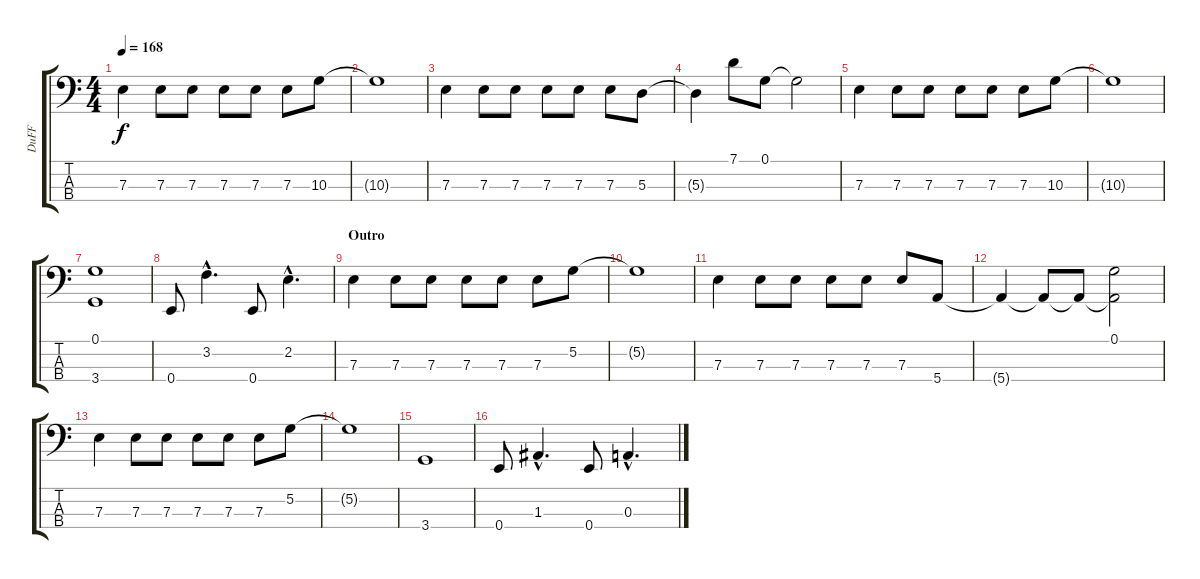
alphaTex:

\track ("DuFF" "DuFF") {instrument electricbasspick}
\staff {score tabs}
\tuning (G2 D2 A1 E1) {hide}
\ts (4 4)
\tempo 168
\clef f4
\ks c
7.3.4{dy f} 7.3.8 7.3.8 7.3.8 7.3.8 7.3.8 10.3.8 |
10.3{t}.1 |
7.3.4 7.3.8 7.3.8 7.3.8 7.3.8 7.3.8 5.3.8 |
5.3{t}.4 7.1.8 0.1.8 0.1{t}.2 |
7.3.4 7.3.8 7.3.8 7.3.8 7.3.8 7.3.8 10.3.8 |
10.3{t}.1 |
(0.1 3.4).1 |
0.4.8 3.2{hac}.4{d} 0.4.8 2.2{hac}.4{d} |
\section ("" "Outro")
7.3.4 7.3.8 7.3.8 7.3.8 7.3.8 7.3.8 5.2.8 |
5.2{t}.1 |
7.3.4 7.3.8 7.3.8 7.3.8 7.3.8 7.3.8 5.4.8 |
5.4{t}.4 5.4{t}.8 5.4{t}.8 (0.1 5.4{t}).2 |
7.3.4 7.3.8 7.3.8 7.3.8 7.3.8 7.3.8 5.2.8 |
5.2{t}.1 |
3.4.1 |
0.4.8 1.3{hac}.4{d} 0.4.8 0.3{hac}.4{d}
